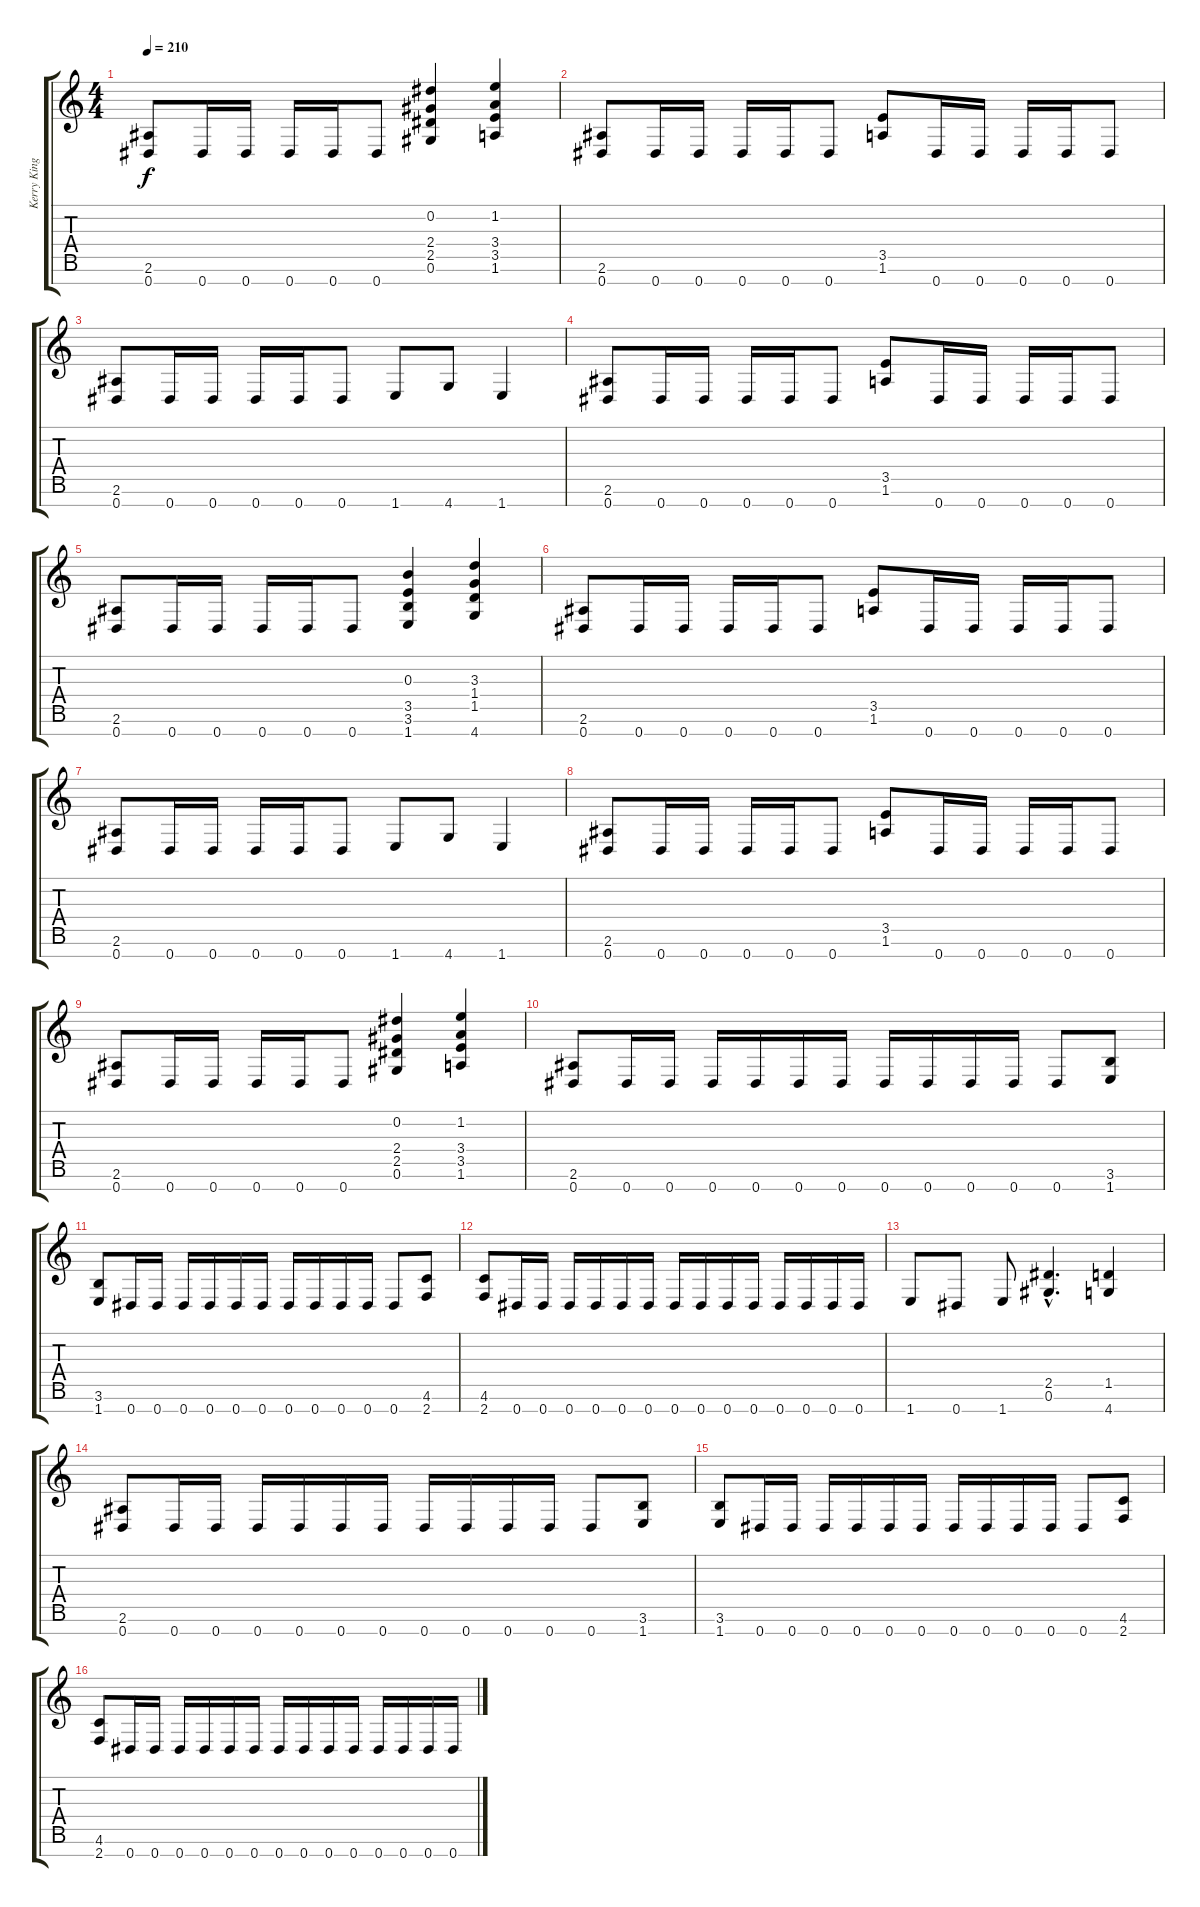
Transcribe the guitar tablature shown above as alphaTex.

\track ("Kerry King" "Kerry King") {instrument distortionguitar}
\staff {score tabs}
\tuning (Ab4 Eb4 B3 Gb3 Db3 Ab2 Eb2) {hide}
\ts (4 4)
\tempo 210
\clef g2
\ks c
(2.6 0.7).8{dy f} 0.7.16 0.7.16 0.7.16 0.7.16 0.7.8 (0.2 2.4 2.5 0.6).4 (1.2 3.4 3.5 1.6).4 |
(2.6 0.7).8 0.7.16 0.7.16 0.7.16 0.7.16 0.7.8 (3.5 1.6).8 0.7.16 0.7.16 0.7.16 0.7.16 0.7.8 |
(2.6 0.7).8 0.7.16 0.7.16 0.7.16 0.7.16 0.7.8 1.7.8 4.7.8 1.7.4 |
(2.6 0.7).8 0.7.16 0.7.16 0.7.16 0.7.16 0.7.8 (3.5 1.6).8 0.7.16 0.7.16 0.7.16 0.7.16 0.7.8 |
(2.6 0.7).8 0.7.16 0.7.16 0.7.16 0.7.16 0.7.8 (0.3 3.5 3.6 1.7).4 (3.3 1.4 1.5 4.7).4 |
(2.6 0.7).8 0.7.16 0.7.16 0.7.16 0.7.16 0.7.8 (3.5 1.6).8 0.7.16 0.7.16 0.7.16 0.7.16 0.7.8 |
(2.6 0.7).8 0.7.16 0.7.16 0.7.16 0.7.16 0.7.8 1.7.8 4.7.8 1.7.4 |
(2.6 0.7).8 0.7.16 0.7.16 0.7.16 0.7.16 0.7.8 (3.5 1.6).8 0.7.16 0.7.16 0.7.16 0.7.16 0.7.8 |
(2.6 0.7).8 0.7.16 0.7.16 0.7.16 0.7.16 0.7.8 (0.2 2.4 2.5 0.6).4 (1.2 3.4 3.5 1.6).4 |
(2.6 0.7).8 0.7.16 0.7.16 0.7.16 0.7.16 0.7.16 0.7.16 0.7.16 0.7.16 0.7.16 0.7.16 0.7.8 (3.6 1.7).8 |
(3.6 1.7).8 0.7.16 0.7.16 0.7.16 0.7.16 0.7.16 0.7.16 0.7.16 0.7.16 0.7.16 0.7.16 0.7.8 (4.6 2.7).8 |
(4.6 2.7).8 0.7.16 0.7.16 0.7.16 0.7.16 0.7.16 0.7.16 0.7.16 0.7.16 0.7.16 0.7.16 0.7.16 0.7.16 0.7.16 0.7.16 |
1.7.8 0.7.8 1.7.8 (2.5{hac} 0.6{hac}).4{d} (1.5 4.7).4 |
(2.6 0.7).8 0.7.16 0.7.16 0.7.16 0.7.16 0.7.16 0.7.16 0.7.16 0.7.16 0.7.16 0.7.16 0.7.8 (3.6 1.7).8 |
(3.6 1.7).8 0.7.16 0.7.16 0.7.16 0.7.16 0.7.16 0.7.16 0.7.16 0.7.16 0.7.16 0.7.16 0.7.8 (4.6 2.7).8 |
(4.6 2.7).8 0.7.16 0.7.16 0.7.16 0.7.16 0.7.16 0.7.16 0.7.16 0.7.16 0.7.16 0.7.16 0.7.16 0.7.16 0.7.16 0.7.16
